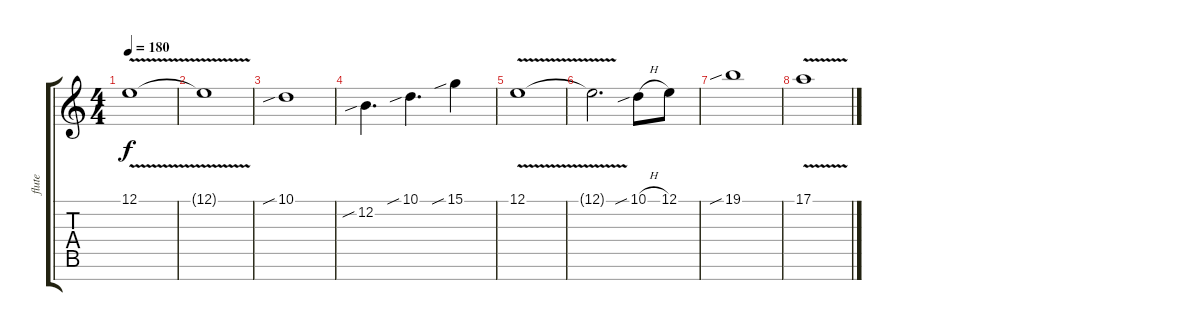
\track ("flute" "flute") {instrument flute}
\staff {score tabs}
\tuning (E4 B3 G3 D3 A2 E2 B1) {hide}
\ts (4 4)
\tempo 180
\clef g2
\ks c
12.1{v}.1{dy f instrument flute} |
12.1{t}.1 |
10.1{sib}.1 |
12.2{sib}.4{d} 10.1{sib}.4{d} 15.1{sib}.4 |
12.1{v}.1 |
12.1{t}.2{d} 10.1{sib h}.8 12.1.8 |
19.1{sib}.1 |
17.1{v}.1
